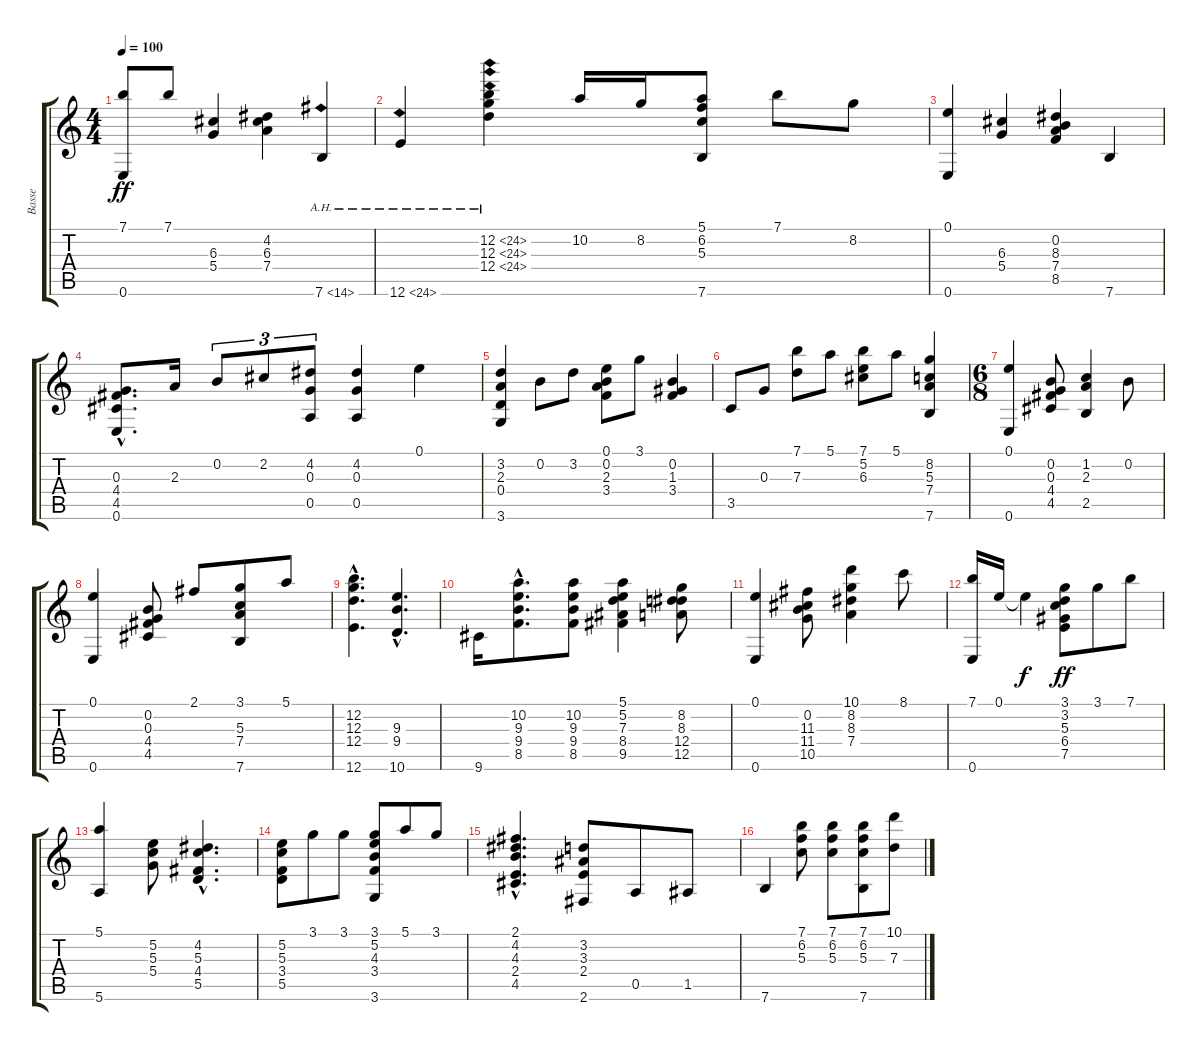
\track ("Basse" "Basse") {instrument fretlessbass}
\staff {score tabs}
\tuning (E4 B3 G3 D3 A2 E2) {hide}
\ts (4 4)
\tempo 100
\clef g2
\ks c
(7.1 0.6).8{dy ff} 7.1.8 (6.3 5.4).4 (4.2 6.3 7.4).4 7.6{ah 7}.4 |
12.6{ah 12}.4 (12.2{ah 12} 12.3{ah 12} 12.4{ah 12}).4 10.2.16 8.2.16 (5.1 6.2 5.3 7.6).8 7.1.8 8.2.8 |
(0.1 0.6).4 (6.3 5.4).4 (0.2 8.3 7.4 8.5).4 7.6.4 |
(0.3{hac} 4.4{hac} 4.5{hac} 0.6{hac}).8{d} 2.3.16 0.2.8{tu (3 2)} 2.2.8{tu (3 2)} (4.2 0.3 0.5).8{tu (3 2)} (4.2 0.3 0.5).4 0.1.4 |
(3.2 2.3 0.4 3.6).4 0.2.8 3.2.8 (0.1 0.2 2.3 3.4).8 3.1.8 (0.2 1.3 3.4).4 |
3.5.8 0.3.8 (7.1 7.3).8 5.1.8 (7.1 5.2 6.3).8 5.1.8 (8.2 5.3 7.4 7.6).4 |
\ts (6 8)
(0.1 0.6).4 (0.2 0.3 4.4 4.5).8 (1.2 2.3 2.5).4 0.2.8 |
(0.1 0.6).4 (0.2 0.3 4.4 4.5).8 2.1.8 (3.1 5.3 7.4 7.6).8 5.1.8 |
(12.2{hac} 12.3{hac} 12.4{hac} 12.6{hac}).4{d} (9.3{hac} 9.4{hac} 10.6{hac}).4{d} |
9.6.16 (10.2{hac} 9.3{hac} 9.4{hac} 8.5{hac}).8{d} (10.2 9.3 9.4 8.5).8 (5.1 5.2 7.3 8.4 9.5).4 (8.2 8.3 12.4 12.5).8 |
(0.1 0.6).4 (0.2 11.3 11.4 10.5).8 (10.1 8.2 8.3 7.4).4 8.1.8 |
(7.1 0.6).16 0.1.16 0.1{t}.4{dy f} (3.1 3.2 5.3 6.4 7.5).8{dy ff} 3.1.8 7.1.8 |
(5.1 5.6).4 (5.2 5.3 5.4).8 (4.2{hac} 5.3{hac} 4.4{hac} 5.5{hac}).4{d} |
(5.2 5.3 3.4 5.5).8 3.1.8 3.1.8 (3.1 5.2 4.3 3.4 3.6).8 5.1.8 3.1.8 |
(2.1{hac} 4.2{hac} 4.3{hac} 2.4{hac} 4.5{hac}).4{d} (3.2 3.3 2.4 2.6).8 0.5.8 1.5.8 |
7.6.4 (7.1 6.2 5.3).8 (7.1 6.2 5.3).8 (7.1 6.2 5.3 7.6).8 (10.1 7.3).8
